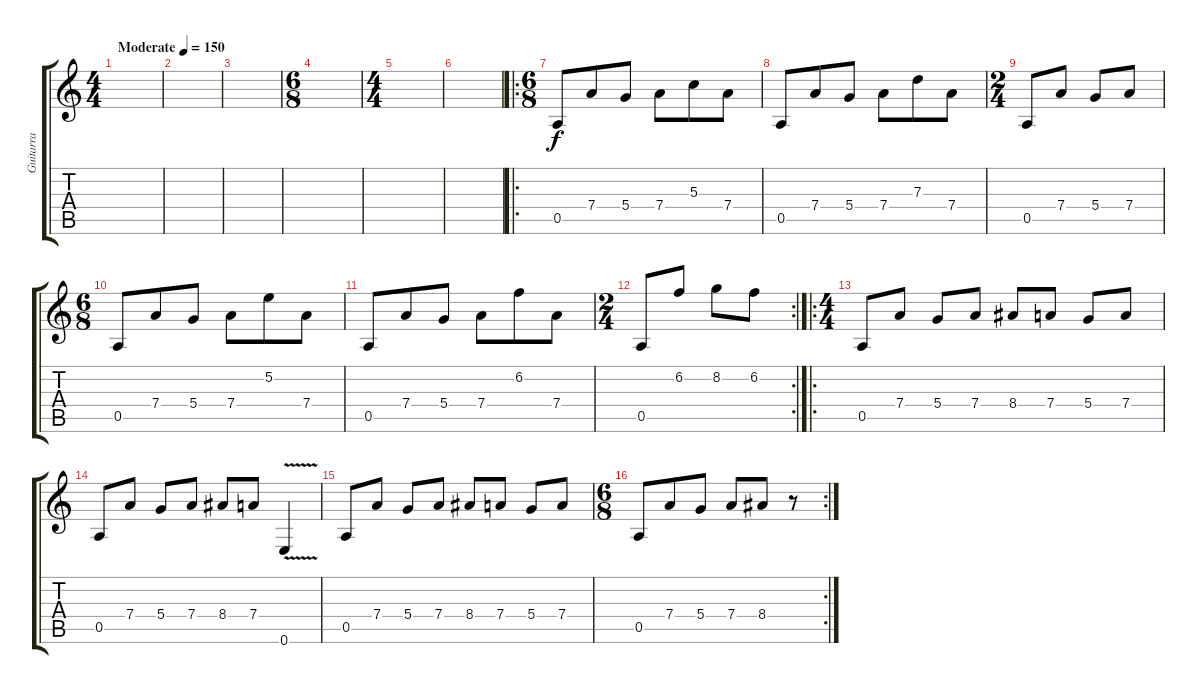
\track ("Guitarra" "Guitarra") {instrument distortionguitar}
\staff {score tabs}
\tuning (E4 B3 G3 D3 A2 E2) {hide}
\ts (4 4)
\tempo (150 "Moderate")
\clef g2
\ks c
|
|
|
\ts (6 8)
|
\ts (4 4)
|
|
\ro
\ts (6 8)
0.5.8 7.4.8 5.4.8 7.4.8 5.3.8 7.4.8 |
0.5.8 7.4.8 5.4.8 7.4.8 7.3.8 7.4.8 |
\ts (2 4)
0.5.8 7.4.8 5.4.8 7.4.8 |
\ts (6 8)
0.5.8 7.4.8 5.4.8 7.4.8 5.2.8 7.4.8 |
0.5.8 7.4.8 5.4.8 7.4.8 6.2.8 7.4.8 |
\rc 2
\ts (2 4)
0.5.8 6.2.8 8.2.8 6.2.8 |
\ro
\ts (4 4)
0.5.8 7.4.8 5.4.8 7.4.8 8.4.8 7.4.8 5.4.8 7.4.8 |
0.5.8 7.4.8 5.4.8 7.4.8 8.4.8 7.4.8 0.6{v}.4 |
0.5.8 7.4.8 5.4.8 7.4.8 8.4.8 7.4.8 5.4.8 7.4.8 |
\rc 2
\ts (6 8)
0.5.8 7.4.8 5.4.8 7.4.8 8.4.8 r.8
